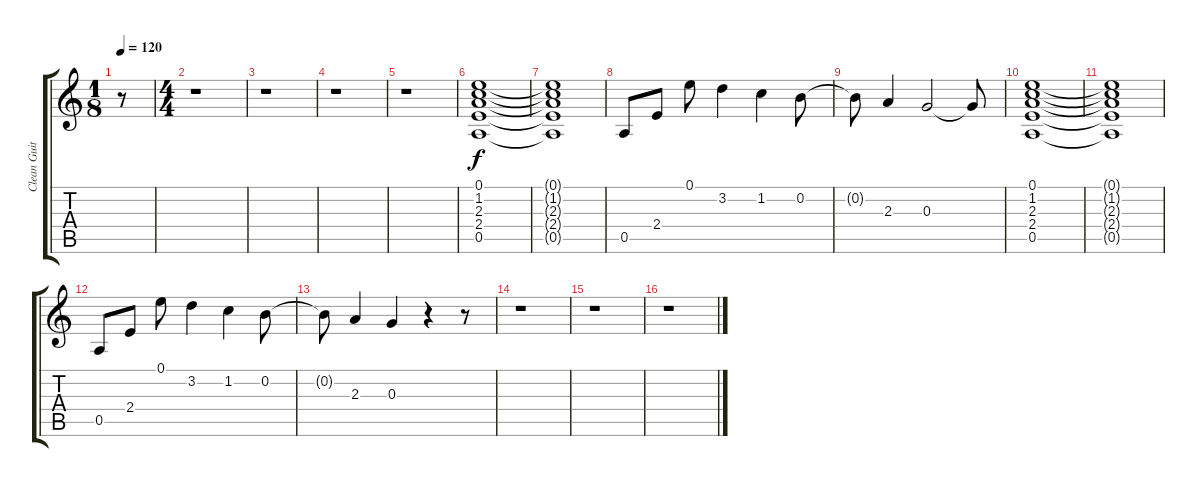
\track ("Clean Guitar 1" "Clean Guit") {instrument acousticguitarsteel}
\staff {score tabs}
\tuning (E4 B3 G3 D3 A2 E2) {hide}
\ts (1 8)
\tempo 120
\clef g2
\ks c
r.8{dy f instrument acousticguitarsteel} |
\ts (4 4)
r.1 |
r.1 |
r.1 |
r.1 |
(0.1 1.2 2.3 2.4 0.5).1 |
(0.1{t} 1.2{t} 2.3{t} 2.4{t} 0.5{t}).1 |
0.5.8 2.4.8 0.1.8 3.2.4 1.2.4 0.2.8 |
0.2{t}.8 2.3.4 0.3.2 0.3{t}.8 |
(0.1 1.2 2.3 2.4 0.5).1 |
(0.1{t} 1.2{t} 2.3{t} 2.4{t} 0.5{t}).1 |
0.5.8 2.4.8 0.1.8 3.2.4 1.2.4 0.2.8 |
0.2{t}.8 2.3.4 0.3.4 r.4 r.8 |
r.1 |
r.1 |
r.1
